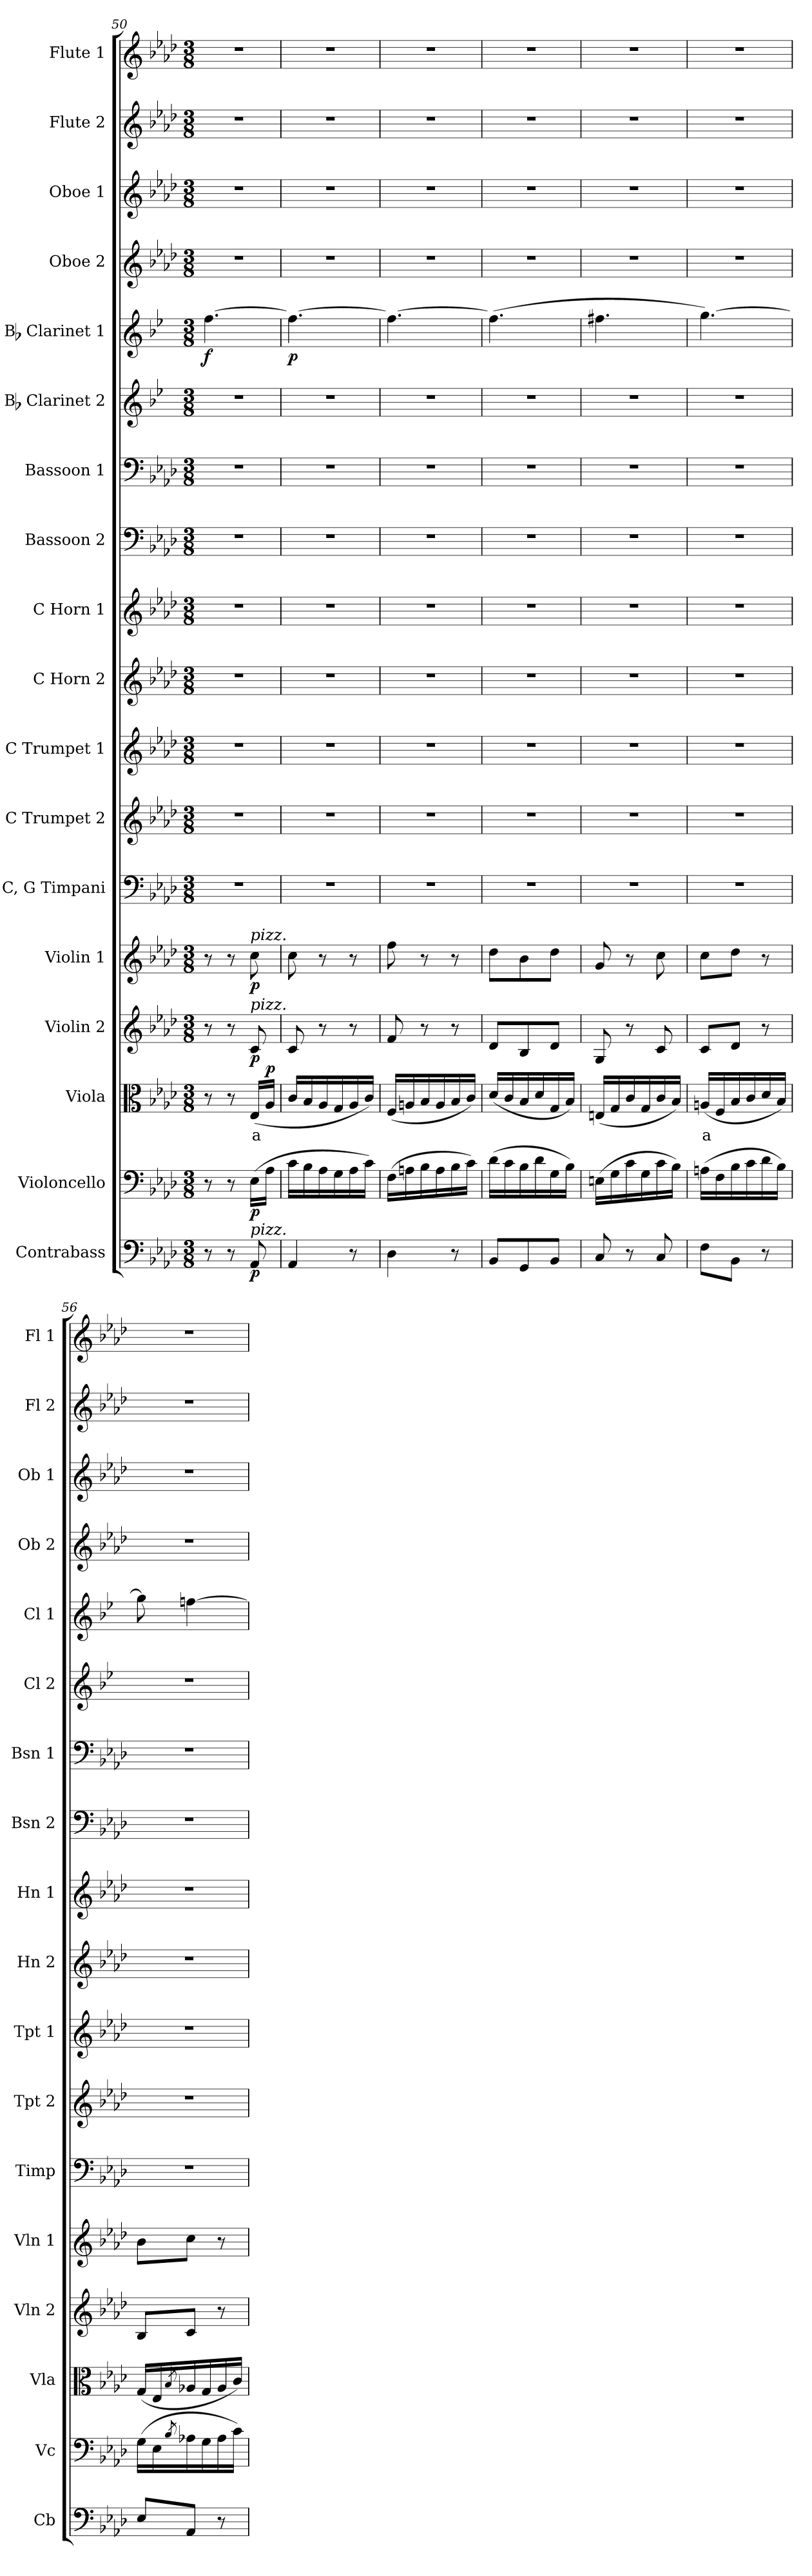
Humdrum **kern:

**kern	**dynam	**kern	**dynam	**kern	**text	**dynam	**kern	**dynam	**kern	**dynam	**kern	**kern	**kern	**kern	**kern	**kern	**kern	**kern	**kern	**dynam	**kern	**kern	**kern	**kern
*part18	*part18	*part17	*part17	*part16	*part16	*part16	*part15	*part15	*part14	*part14	*part13	*part12	*part11	*part10	*part9	*part8	*part7	*part6	*part5	*part5	*part4	*part3	*part2	*part1
*staff18	*staff18	*staff17	*staff17	*staff16	*staff16	*staff16	*staff15	*staff15	*staff14	*staff14	*staff13	*staff12	*staff11	*staff10	*staff9	*staff8	*staff7	*staff6	*staff5	*staff5	*staff4	*staff3	*staff2	*staff1
*I"Contrabass	*	*I"Violoncello	*	*I"Viola	*	*	*I"Violin 2	*	*I"Violin 1	*	*I"C, G Timpani	*I"C Trumpet 2	*I"C Trumpet 1	*I"C Horn 2	*I"C Horn 1	*I"Bassoon 2	*I"Bassoon 1	*I"Bb Clarinet 2	*I"Bb Clarinet 1	*	*I"Oboe 2	*I"Oboe 1	*I"Flute 2	*I"Flute 1
*I'Cb	*	*I'Vc	*	*I'Vla	*	*	*I'Vln 2	*	*I'Vln 1	*	*I'Timp	*I'Tpt 2	*I'Tpt 1	*I'Hn 2	*I'Hn 1	*I'Bsn 2	*I'Bsn 1	*I'Cl 2	*I'Cl 1	*	*I'Ob 2	*I'Ob 1	*I'Fl 2	*I'Fl 1
*clefF4	*	*clefF4	*	*clefC3	*	*	*clefG2	*	*clefG2	*	*clefF4	*clefG2	*clefG2	*clefG2	*clefG2	*clefF4	*clefF4	*clefG2	*clefG2	*	*clefG2	*clefG2	*clefG2	*clefG2
*ITrd7c12	*	*	*	*	*	*	*	*	*	*	*	*	*	*ITrd7c12	*ITrd7c12	*	*	*ITrd1c2	*ITrd1c2	*	*	*	*	*
*k[b-e-a-d-]	*	*k[b-e-a-d-]	*	*k[b-e-a-d-]	*	*	*k[b-e-a-d-]	*	*k[b-e-a-d-]	*	*k[b-e-a-d-]	*k[b-e-a-d-]	*k[b-e-a-d-]	*k[b-e-a-d-]	*k[b-e-a-d-]	*k[b-e-a-d-]	*k[b-e-a-d-]	*k[b-e-a-d-]	*k[b-e-a-d-]	*	*k[b-e-a-d-]	*k[b-e-a-d-]	*k[b-e-a-d-]	*k[b-e-a-d-]
*M3/8	*	*M3/8	*	*M3/8	*	*	*M3/8	*	*M3/8	*	*M3/8	*M3/8	*M3/8	*M3/8	*M3/8	*M3/8	*M3/8	*M3/8	*M3/8	*	*M3/8	*M3/8	*M3/8	*M3/8
=50	=50	=50	=50	=50	=50	=50	=50	=50	=50	=50	=50	=50	=50	=50	=50	=50	=50	=50	=50	=50	=50	=50	=50	=50
!	!	!	!	!	!	!	!	!	!	!	!	!	!	!	!	!	!	!	!	!LO:DY:b	!	!	!	!
8r	.	8r	.	8r	.	.	8r	.	8r	.	4.r	4.r	4.r	4.r	4.r	4.r	4.r	4.r	[4.ee-\	f	4.r	4.r	4.r	4.r
8r	.	8r	.	8r	.	.	8r	.	8r	.	.	.	.	.	.	.	.	.	.	.	.	.	.	.
!	!	!	!	!	!	!	!	!	!LO:TX:a:i:t=pizz.	!	!	!	!	!	!	!	!	!	!	!	!	!	!	!
!	!	!	!	!	!	!	!LO:TX:a:i:t=pizz.	!	!	!	!	!	!	!	!	!	!	!	!	!	!	!	!	!
!LO:TX:a:i:t=pizz.	!	!	!	!	!	!	!	!	!	!	!	!	!	!	!	!	!	!	!	!	!	!	!	!
!	!LO:DY:b	!	!LO:DY:b	!	!LO:LY:b:color=#FF0000	!	!	!LO:DY:b	!	!LO:DY:b	!	!	!	!	!	!	!	!	!	!	!	!	!	!
8AAA-/	p	(16E-\LL	p	(16E-/LL	a	.	8c/	p	8cc\	p	.	.	.	.	.	.	.	.	.	.	.	.	.	.
!	!	!	!	!	!	!LO:DY:b	!	!	!	!	!	!	!	!	!	!	!	!	!	!	!	!	!	!
.	.	16A-\JJ	.	16A-/JJ	.	p	.	.	.	.	.	.	.	.	.	.	.	.	.	.	.	.	.	.
=51	=51	=51	=51	=51	=51	=51	=51	=51	=51	=51	=51	=51	=51	=51	=51	=51	=51	=51	=51	=51	=51	=51	=51	=51
!	!	!	!	!	!	!	!	!	!	!	!	!	!	!	!	!	!	!	!	!LO:DY:b	!	!	!	!
4AAA-/	.	16c\LL	.	16c/LL	.	.	8c/	.	8cc\	.	4.r	4.r	4.r	4.r	4.r	4.r	4.r	4.r	4.ee-\_	p	4.r	4.r	4.r	4.r
.	.	16B-\	.	16B-/	.	.	.	.	.	.	.	.	.	.	.	.	.	.	.	.	.	.	.	.
.	.	16A-\	.	16A-/	.	.	8r	.	8r	.	.	.	.	.	.	.	.	.	.	.	.	.	.	.
.	.	16G\	.	16G/	.	.	.	.	.	.	.	.	.	.	.	.	.	.	.	.	.	.	.	.
8r	.	16A-\	.	16A-/	.	.	8r	.	8r	.	.	.	.	.	.	.	.	.	.	.	.	.	.	.
.	.	16c\JJ)	.	16c/JJ)	.	.	.	.	.	.	.	.	.	.	.	.	.	.	.	.	.	.	.	.
=52	=52	=52	=52	=52	=52	=52	=52	=52	=52	=52	=52	=52	=52	=52	=52	=52	=52	=52	=52	=52	=52	=52	=52	=52
4DD-\	.	(16F\LL	.	(16F/LL	.	.	8f/	.	8ff\	.	4.r	4.r	4.r	4.r	4.r	4.r	4.r	4.r	4.ee-\_	.	4.r	4.r	4.r	4.r
.	.	16An\	.	16An/	.	.	.	.	.	.	.	.	.	.	.	.	.	.	.	.	.	.	.	.
.	.	16B-\	.	16B-/	.	.	8r	.	8r	.	.	.	.	.	.	.	.	.	.	.	.	.	.	.
.	.	16A\	.	16A/	.	.	.	.	.	.	.	.	.	.	.	.	.	.	.	.	.	.	.	.
8r	.	16B-\	.	16B-/	.	.	8r	.	8r	.	.	.	.	.	.	.	.	.	.	.	.	.	.	.
.	.	16c\JJ)	.	16c/JJ)	.	.	.	.	.	.	.	.	.	.	.	.	.	.	.	.	.	.	.	.
!!LO:PB:g=z
=53	=53	=53	=53	=53	=53	=53	=53	=53	=53	=53	=53	=53	=53	=53	=53	=53	=53	=53	=53	=53	=53	=53	=53	=53
8BBB-/L	.	(16d-\LL	.	(16d-/LL	.	.	8d-/L	.	8dd-\L	.	4.r	4.r	4.r	4.r	4.r	4.r	4.r	4.r	(4.ee-\]	.	4.r	4.r	4.r	4.r
.	.	16c\	.	16c/	.	.	.	.	.	.	.	.	.	.	.	.	.	.	.	.	.	.	.	.
8GGG/	.	16B-\	.	16B-/	.	.	8B-/	.	8b-\	.	.	.	.	.	.	.	.	.	.	.	.	.	.	.
.	.	16d-\	.	16d-/	.	.	.	.	.	.	.	.	.	.	.	.	.	.	.	.	.	.	.	.
8BBB-/J	.	16G\	.	16G/	.	.	8d-/J	.	8dd-\J	.	.	.	.	.	.	.	.	.	.	.	.	.	.	.
.	.	16B-\JJ)	.	16B-/JJ)	.	.	.	.	.	.	.	.	.	.	.	.	.	.	.	.	.	.	.	.
=54	=54	=54	=54	=54	=54	=54	=54	=54	=54	=54	=54	=54	=54	=54	=54	=54	=54	=54	=54	=54	=54	=54	=54	=54
8CC/	.	(16En\LL	.	(16En/LL	.	.	8G/	.	8g/	.	4.r	4.r	4.r	4.r	4.r	4.r	4.r	4.r	4.een\	.	4.r	4.r	4.r	4.r
.	.	16G\	.	16G/	.	.	.	.	.	.	.	.	.	.	.	.	.	.	.	.	.	.	.	.
8r	.	16c\	.	16c/	.	.	8r	.	8r	.	.	.	.	.	.	.	.	.	.	.	.	.	.	.
.	.	16G\	.	16G/	.	.	.	.	.	.	.	.	.	.	.	.	.	.	.	.	.	.	.	.
8CC/	.	16c\	.	16c/	.	.	8c/	.	8cc\	.	.	.	.	.	.	.	.	.	.	.	.	.	.	.
.	.	16B-\JJ)	.	16B-/JJ)	.	.	.	.	.	.	.	.	.	.	.	.	.	.	.	.	.	.	.	.
=55	=55	=55	=55	=55	=55	=55	=55	=55	=55	=55	=55	=55	=55	=55	=55	=55	=55	=55	=55	=55	=55	=55	=55	=55
!	!	!	!	!	!LO:LY:b:color=#FF0000	!	!	!	!	!	!	!	!	!	!	!	!	!	!	!	!	!	!	!
8FF\L	.	(16An\LL	.	(16An/LL	a	.	8c/L	.	8cc\L	.	4.r	4.r	4.r	4.r	4.r	4.r	4.r	4.r	[4.ff\)	.	4.r	4.r	4.r	4.r
.	.	16F\	.	16F/	.	.	.	.	.	.	.	.	.	.	.	.	.	.	.	.	.	.	.	.
8BBB-\J	.	16B-\	.	16B-/	.	.	8d-/J	.	8dd-\J	.	.	.	.	.	.	.	.	.	.	.	.	.	.	.
.	.	16c\	.	16c/	.	.	.	.	.	.	.	.	.	.	.	.	.	.	.	.	.	.	.	.
8r	.	16d-\	.	16d-/	.	.	8r	.	8r	.	.	.	.	.	.	.	.	.	.	.	.	.	.	.
.	.	16B-\JJ)	.	16B-/JJ)	.	.	.	.	.	.	.	.	.	.	.	.	.	.	.	.	.	.	.	.
=56	=56	=56	=56	=56	=56	=56	=56	=56	=56	=56	=56	=56	=56	=56	=56	=56	=56	=56	=56	=56	=56	=56	=56	=56
8EE-/L	.	(16G\LL	.	(16G/LL	.	.	8B-/L	.	8b-\L	.	4.r	4.r	4.r	4.r	4.r	4.r	4.r	4.r	8ff\]	.	4.r	4.r	4.r	4.r
.	.	16E-\	.	16E-/	.	.	.	.	.	.	.	.	.	.	.	.	.	.	.	.	.	.	.	.
.	.	8qB-/	.	8qB-/	.	.	.	.	.	.	.	.	.	.	.	.	.	.	.	.	.	.	.	.
8AAA-/J	.	16A-X\	.	16A-X/	.	.	8c/J	.	8cc\J	.	.	.	.	.	.	.	.	.	[4ee-X\	.	.	.	.	.
.	.	16G\	.	16G/	.	.	.	.	.	.	.	.	.	.	.	.	.	.	.	.	.	.	.	.
8r	.	16A-\	.	16A-/	.	.	8r	.	8r	.	.	.	.	.	.	.	.	.	.	.	.	.	.	.
.	.	16c\JJ)	.	16c/JJ)	.	.	.	.	.	.	.	.	.	.	.	.	.	.	.	.	.	.	.	.
=	=	=	=	=	=	=	=	=	=	=	=	=	=	=	=	=	=	=	=	=	=	=	=	=
*-	*-	*-	*-	*-	*-	*-	*-	*-	*-	*-	*-	*-	*-	*-	*-	*-	*-	*-	*-	*-	*-	*-	*-	*-
